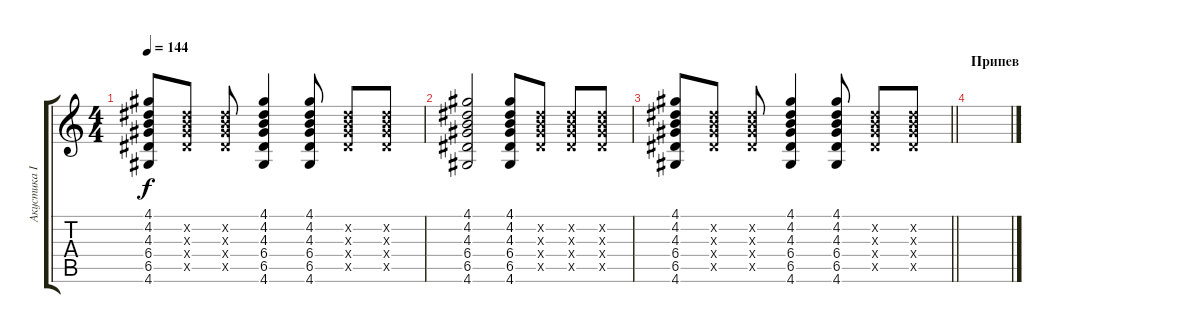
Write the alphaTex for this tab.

\track ("Акустика I" "Акустика I") {instrument acousticguitarsteel}
\staff {score tabs}
\tuning (E4 B3 G3 D3 A2 E2) {hide}
\ts (4 4)
\tempo 144
\clef g2
\ks c
(4.1 4.2 4.3 6.4 6.5 4.6).8{dy f} (4.2{x} 4.3{x} 6.4{x} 6.5{x}).8 (4.2{x} 4.3{x} 6.4{x} 6.5{x}).8 (4.1 4.2 4.3 6.4 6.5 4.6).4 (4.1 4.2 4.3 6.4 6.5 4.6).8 (4.2{x} 4.3{x} 6.4{x} 6.5{x}).8 (4.2{x} 4.3{x} 6.4{x} 6.5{x}).8 |
(4.1 4.2 4.3 6.4 6.5 4.6).2 (4.1 4.2 4.3 6.4 6.5 4.6).8 (4.2{x} 4.3{x} 6.4{x} 6.5{x}).8 (4.2{x} 4.3{x} 6.4{x} 6.5{x}).8 (4.2{x} 4.3{x} 6.4{x} 6.5{x}).8 |
\barLineRight lightlight
(4.1 4.2 4.3 6.4 6.5 4.6).8 (4.2{x} 4.3{x} 6.4{x} 6.5{x}).8 (4.2{x} 4.3{x} 6.4{x} 6.5{x}).8 (4.1 4.2 4.3 6.4 6.5 4.6).4 (4.1 4.2 4.3 6.4 6.5 4.6).8 (4.2{x} 4.3{x} 6.4{x} 6.5{x}).8 (4.2{x} 4.3{x} 6.4{x} 6.5{x}).8 |
\section ("" "Припев")
